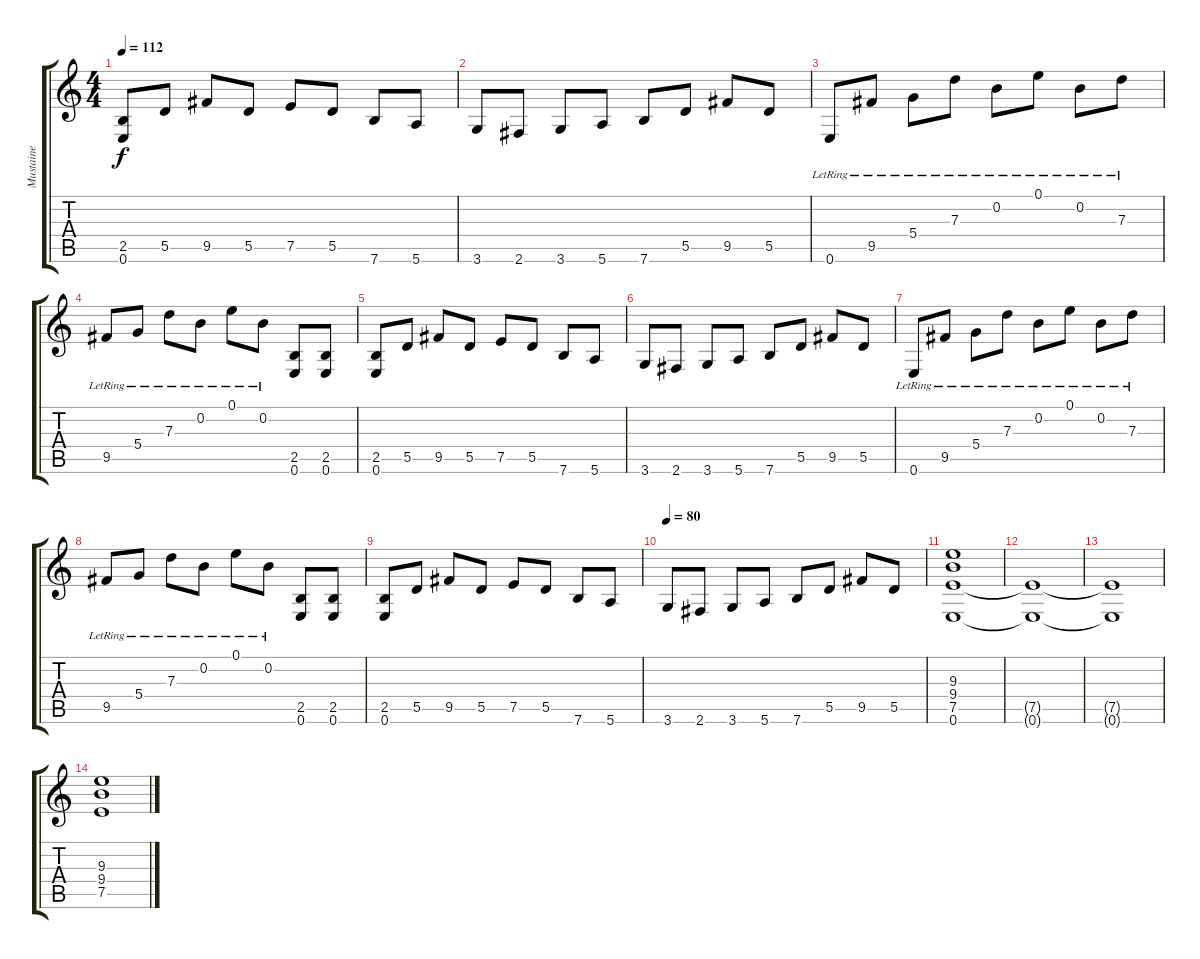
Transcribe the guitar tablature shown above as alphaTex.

\track ("Mustaine" "Mustaine") {instrument distortionguitar}
\staff {score tabs}
\tuning (E4 B3 G3 D3 A2 E2) {hide}
\ts (4 4)
\tempo 112
\clef g2
\ks c
(2.5 0.6).8{dy f} 5.5.8 9.5.8 5.5.8 7.5.8 5.5.8 7.6.8 5.6.8 |
3.6.8 2.6.8 3.6.8 5.6.8 7.6.8 5.5.8 9.5.8 5.5.8 |
0.6{lr}.8{instrument acousticguitarnylon} 9.5{lr}.8 5.4{lr}.8 7.3{lr}.8 0.2{lr}.8 0.1{lr}.8 0.2{lr}.8 7.3{lr}.8 |
9.5{lr}.8 5.4{lr}.8 7.3{lr}.8 0.2{lr}.8 0.1{lr}.8 0.2{lr}.8 (2.5 0.6).8{instrument distortionguitar} (2.5 0.6).8 |
(2.5 0.6).8 5.5.8 9.5.8 5.5.8 7.5.8 5.5.8 7.6.8 5.6.8 |
3.6.8 2.6.8 3.6.8 5.6.8 7.6.8 5.5.8 9.5.8 5.5.8 |
0.6{lr}.8{instrument acousticguitarnylon} 9.5{lr}.8 5.4{lr}.8 7.3{lr}.8 0.2{lr}.8 0.1{lr}.8 0.2{lr}.8 7.3{lr}.8 |
9.5{lr}.8 5.4{lr}.8 7.3{lr}.8 0.2{lr}.8 0.1{lr}.8 0.2{lr}.8 (2.5 0.6).8{instrument distortionguitar} (2.5 0.6).8 |
(2.5 0.6).8 5.5.8 9.5.8 5.5.8 7.5.8 5.5.8 7.6.8 5.6.8 |
\tempo 80
3.6.8 2.6.8 3.6.8 5.6.8 7.6.8 5.5.8 9.5.8 5.5.8 |
(9.3 9.4 7.5 0.6).1 |
(7.5{t} 0.6{t}).1 |
(7.5{t} 0.6{t}).1 |
(9.3 9.4 7.5).1
